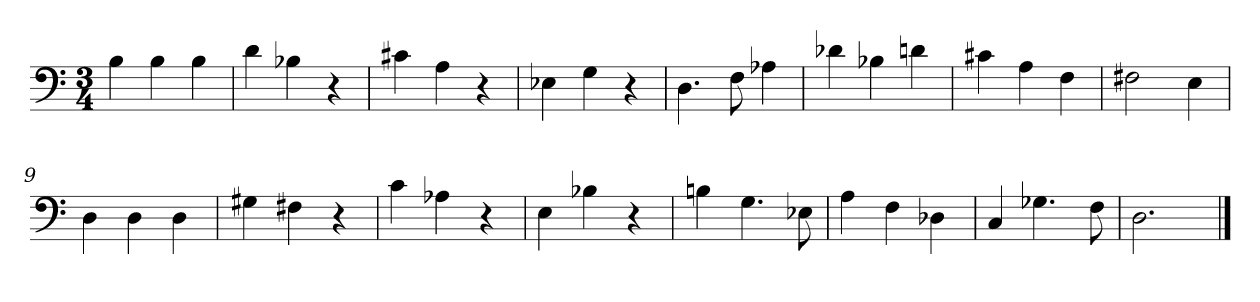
**kern
*part1
*staff1
*clefF4
*k[]
*M3/4
=1
4B\
4B\
4B\
=2
4d\
4B-X\
4r
=3
4c#X\
4A\
4r
=4
4E-X\
4G\
4r
=5
4.D\
8F\
4A-X\
=6
4d-X\
4B-X\
4dn\
=7
4c#X\
4A\
4F\
=8
2F#X\
4E\
=9
4D\
4D\
4D\
=10
4G#X\
4F#X\
4r
=11
4c\
4A-X\
4r
=12
4E\
4B-X\
4r
=13
4Bn\
4.G\
8E-X\
=14
4A\
4F\
4D-X\
=15
4C/
4.G-X\
8F\
=16
2.D\
==
*-
